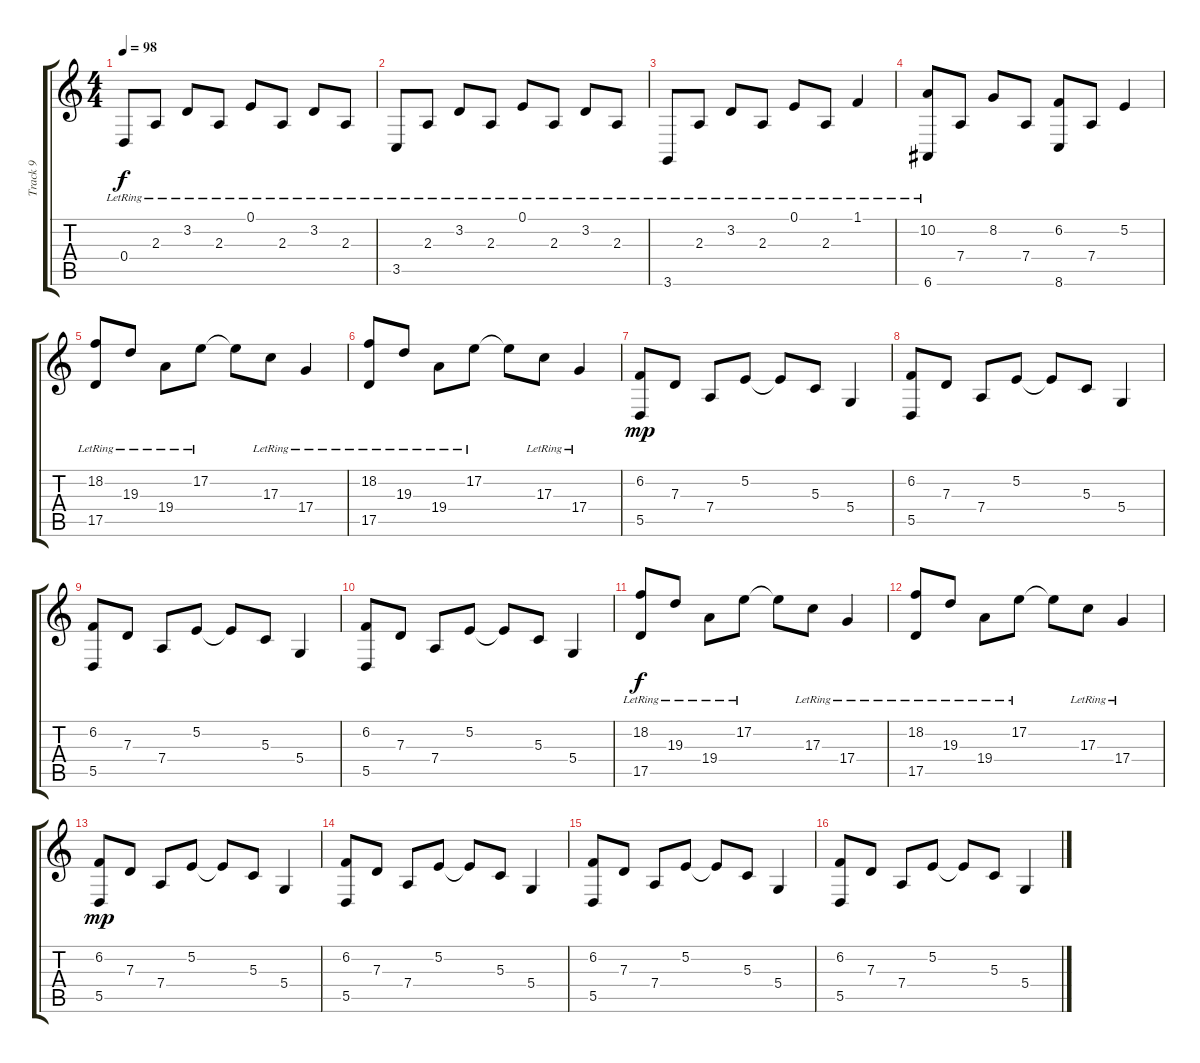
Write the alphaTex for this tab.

\track ("Track 9" "Track 9") {instrument pad3polysynth}
\staff {score tabs}
\tuning (E4 B3 G3 D3 A2 E2) {hide}
\ts (4 4)
\tempo 98
\clef g2
\ks c
0.4{lr}.8{dy f instrument pad3polysynth} 2.3{lr}.8 3.2{lr}.8 2.3{lr}.8 0.1{lr}.8 2.3{lr}.8 3.2{lr}.8 2.3{lr}.8 |
3.5{lr}.8 2.3{lr}.8 3.2{lr}.8 2.3{lr}.8 0.1{lr}.8 2.3{lr}.8 3.2{lr}.8 2.3{lr}.8 |
3.6{lr}.8 2.3{lr}.8 3.2{lr}.8 2.3{lr}.8 0.1{lr}.8 2.3{lr}.8 1.1{lr}.4 |
(10.2 6.6{lr}).8 7.4.8 8.2.8 7.4.8 (6.2 8.6).8 7.4.8 5.2.4 |
(18.2{lr} 17.5).8 19.3{lr}.8 19.4{lr}.8 17.2{lr}.8 17.2{t}.8 17.3{lr}.8 17.4{lr}.4 |
(18.2{lr} 17.5).8 19.3{lr}.8 19.4{lr}.8 17.2{lr}.8 17.2{t}.8 17.3{lr}.8 17.4{lr}.4 |
(6.2 5.5).8{dy mp} 7.3.8 7.4.8 5.2.8 5.2{t}.8 5.3.8 5.4.4 |
(6.2 5.5).8 7.3.8 7.4.8 5.2.8 5.2{t}.8 5.3.8 5.4.4 |
(6.2 5.5).8 7.3.8 7.4.8 5.2.8 5.2{t}.8 5.3.8 5.4.4 |
(6.2 5.5).8 7.3.8 7.4.8 5.2.8 5.2{t}.8 5.3.8 5.4.4 |
(18.2{lr} 17.5).8{dy f} 19.3{lr}.8 19.4{lr}.8 17.2{lr}.8 17.2{t}.8 17.3{lr}.8 17.4{lr}.4 |
(18.2{lr} 17.5).8 19.3{lr}.8 19.4{lr}.8 17.2{lr}.8 17.2{t}.8 17.3{lr}.8 17.4{lr}.4 |
(6.2 5.5).8{dy mp} 7.3.8 7.4.8 5.2.8 5.2{t}.8 5.3.8 5.4.4 |
(6.2 5.5).8 7.3.8 7.4.8 5.2.8 5.2{t}.8 5.3.8 5.4.4 |
(6.2 5.5).8 7.3.8 7.4.8 5.2.8 5.2{t}.8 5.3.8 5.4.4 |
(6.2 5.5).8 7.3.8 7.4.8 5.2.8 5.2{t}.8 5.3.8 5.4.4
